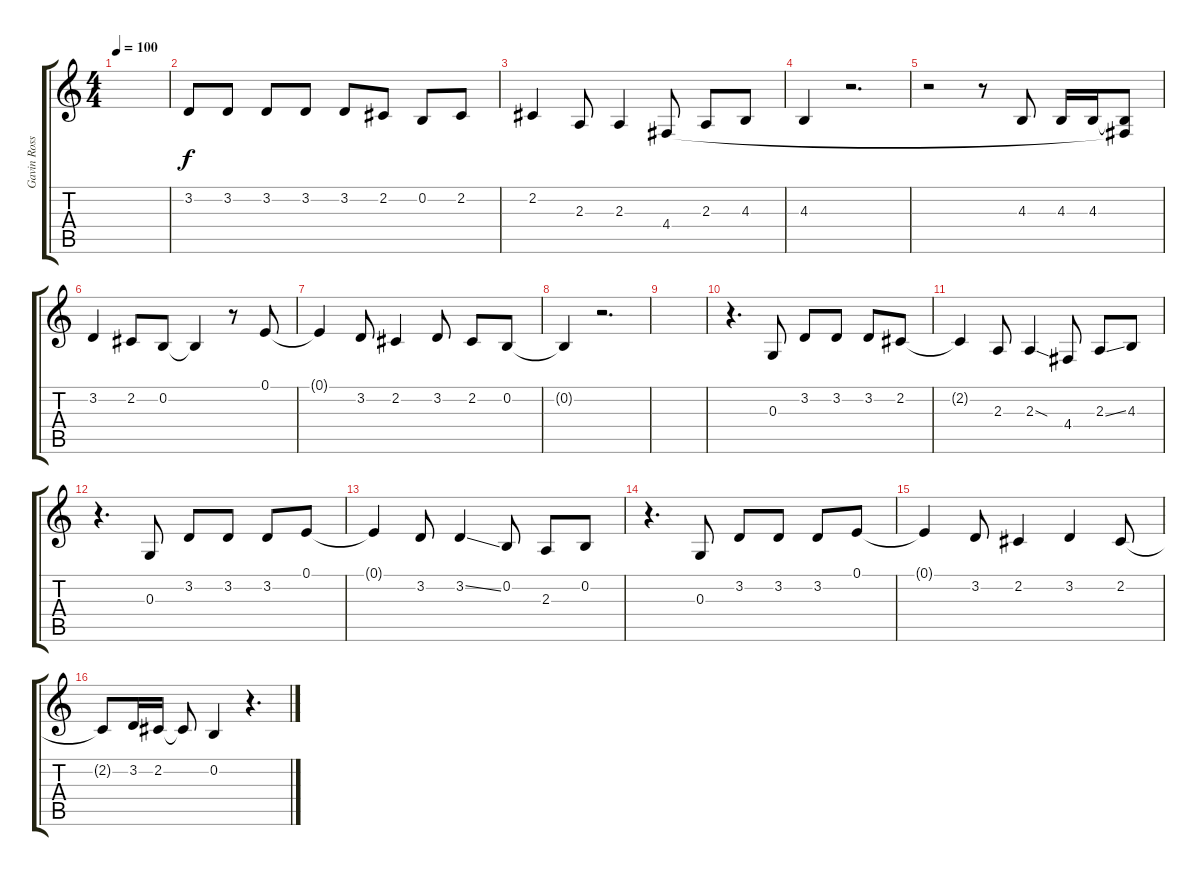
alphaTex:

\track ("Gavin Rossdale - Vocals" "Gavin Ross") {instrument oboe}
\staff {score tabs}
\tuning (E4 B3 G3 D3 A2 E2) {hide}
\ts (4 4)
\tempo 100
\clef g2
\ks c
|
3.2.8 3.2.8 3.2.8 3.2.8 3.2.8 2.2.8 0.2.8 2.2.8 |
2.2.4 2.3.8 2.3.4 4.4.8 2.3.8 4.3.8 |
4.3.4 r.2{d} |
r.2 r.8 4.3.8 4.3.16 4.3.16 (4.3{t} 4.4{t}).8 |
3.2.4 2.2.8 0.2.8 0.2{t}.4 r.8 0.1.8 |
0.1{t}.4 3.2.8 2.2.4 3.2.8 2.2.8 0.2.8 |
0.2{t}.4 r.2{d} |
|
r.4{d} 0.3.8 3.2.8 3.2.8 3.2.8 2.2.8 |
2.2{t}.4 2.3.8 2.3{sod}.4 4.4.8 2.3{ss}.8 4.3.8 |
r.4{d} 0.3.8 3.2.8 3.2.8 3.2.8 0.1.8 |
0.1{t}.4 3.2.8 3.2{ss}.4 0.2.8 2.3.8 0.2.8 |
r.4{d} 0.3.8 3.2.8 3.2.8 3.2.8 0.1.8 |
0.1{t}.4 3.2.8 2.2.4 3.2.4 2.2.8 |
2.2{t}.8 3.2.16 2.2.16 2.2{t}.8 0.2.4 r.4{d}
